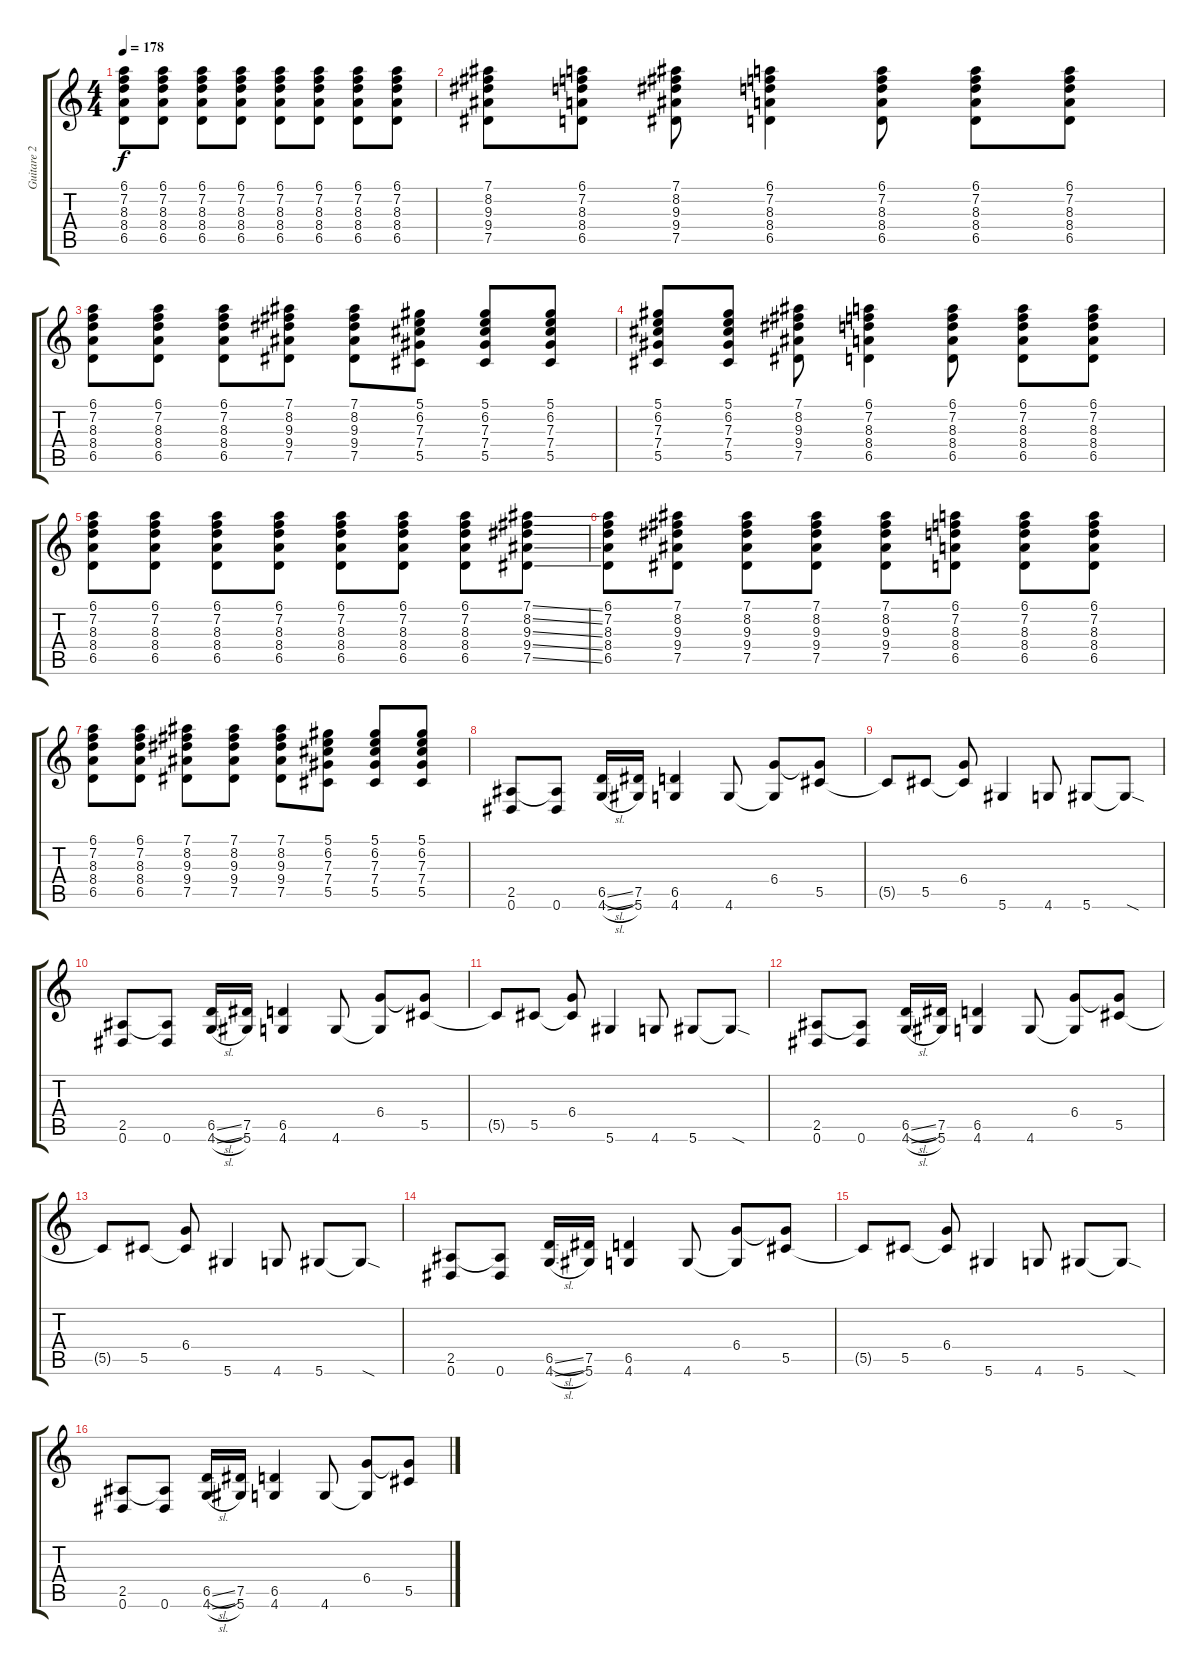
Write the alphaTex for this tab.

\track ("Guitare 2" "Guitare 2") {instrument distortionguitar}
\staff {score tabs}
\tuning (Eb4 Bb3 Gb3 Db3 Ab2 Eb2) {hide}
\ts (4 4)
\tempo 178
\clef g2
\ks c
(6.1 7.2 8.3 8.4 6.5).8{dy f} (6.1 7.2 8.3 8.4 6.5).8 (6.1 7.2 8.3 8.4 6.5).8 (6.1 7.2 8.3 8.4 6.5).8 (6.1 7.2 8.3 8.4 6.5).8 (6.1 7.2 8.3 8.4 6.5).8 (6.1 7.2 8.3 8.4 6.5).8 (6.1 7.2 8.3 8.4 6.5).8 |
(7.1 8.2 9.3 9.4 7.5).8 (6.1 7.2 8.3 8.4 6.5).8 (7.1 8.2 9.3 9.4 7.5).8 (6.1 7.2 8.3 8.4 6.5).4 (6.1 7.2 8.3 8.4 6.5).8 (6.1 7.2 8.3 8.4 6.5).8 (6.1 7.2 8.3 8.4 6.5).8 |
(6.1 7.2 8.3 8.4 6.5).8 (6.1 7.2 8.3 8.4 6.5).8 (6.1 7.2 8.3 8.4 6.5).8 (7.1 8.2 9.3 9.4 7.5).8 (7.1 8.2 9.3 9.4 7.5).8 (5.1 6.2 7.3 7.4 5.5).8 (5.1 6.2 7.3 7.4 5.5).8 (5.1 6.2 7.3 7.4 5.5).8 |
(5.1 6.2 7.3 7.4 5.5).8 (5.1 6.2 7.3 7.4 5.5).8 (7.1 8.2 9.3 9.4 7.5).8 (6.1 7.2 8.3 8.4 6.5).4 (6.1 7.2 8.3 8.4 6.5).8 (6.1 7.2 8.3 8.4 6.5).8 (6.1 7.2 8.3 8.4 6.5).8 |
(6.1 7.2 8.3 8.4 6.5).8 (6.1 7.2 8.3 8.4 6.5).8 (6.1 7.2 8.3 8.4 6.5).8 (6.1 7.2 8.3 8.4 6.5).8 (6.1 7.2 8.3 8.4 6.5).8 (6.1 7.2 8.3 8.4 6.5).8 (6.1 7.2 8.3 8.4 6.5).8 (7.1{ss} 8.2{ss} 9.3{ss} 9.4{ss} 7.5{ss}).8 |
(6.1 7.2 8.3 8.4 6.5).8 (7.1 8.2 9.3 9.4 7.5).8 (7.1 8.2 9.3 9.4 7.5).8 (7.1 8.2 9.3 9.4 7.5).8 (7.1 8.2 9.3 9.4 7.5).8 (6.1 7.2 8.3 8.4 6.5).8 (6.1 7.2 8.3 8.4 6.5).8 (6.1 7.2 8.3 8.4 6.5).8 |
(6.1 7.2 8.3 8.4 6.5).8 (6.1 7.2 8.3 8.4 6.5).8 (7.1 8.2 9.3 9.4 7.5).8 (7.1 8.2 9.3 9.4 7.5).8 (7.1 8.2 9.3 9.4 7.5).8 (5.1 6.2 7.3 7.4 5.5).8 (5.1 6.2 7.3 7.4 5.5).8 (5.1 6.2 7.3 7.4 5.5).8 |
(2.5 0.6).8 (2.5{t} 0.6).8 (6.5{sl} 4.6{sl}).16 (7.5 5.6).16 (6.5 4.6).4 4.6.8 (6.4 4.6{t}).8 (6.4{t} 5.5).8 |
5.5{t}.8 5.5.8 (6.4 5.5{t}).8 5.6.4 4.6.8 5.6.8 5.6{sod t}.8 |
(2.5 0.6).8 (2.5{t} 0.6).8 (6.5{sl} 4.6{sl}).16 (7.5 5.6).16 (6.5 4.6).4 4.6.8 (6.4 4.6{t}).8 (6.4{t} 5.5).8 |
5.5{t}.8 5.5.8 (6.4 5.5{t}).8 5.6.4 4.6.8 5.6.8 5.6{sod t}.8 |
(2.5 0.6).8 (2.5{t} 0.6).8 (6.5{sl} 4.6{sl}).16 (7.5 5.6).16 (6.5 4.6).4 4.6.8 (6.4 4.6{t}).8 (6.4{t} 5.5).8 |
5.5{t}.8 5.5.8 (6.4 5.5{t}).8 5.6.4 4.6.8 5.6.8 5.6{sod t}.8 |
(2.5 0.6).8 (2.5{t} 0.6).8 (6.5{sl} 4.6{sl}).16 (7.5 5.6).16 (6.5 4.6).4 4.6.8 (6.4 4.6{t}).8 (6.4{t} 5.5).8 |
5.5{t}.8 5.5.8 (6.4 5.5{t}).8 5.6.4 4.6.8 5.6.8 5.6{sod t}.8 |
(2.5 0.6).8 (2.5{t} 0.6).8 (6.5{sl} 4.6{sl}).16 (7.5 5.6).16 (6.5 4.6).4 4.6.8 (6.4 4.6{t}).8 (6.4{t} 5.5).8
